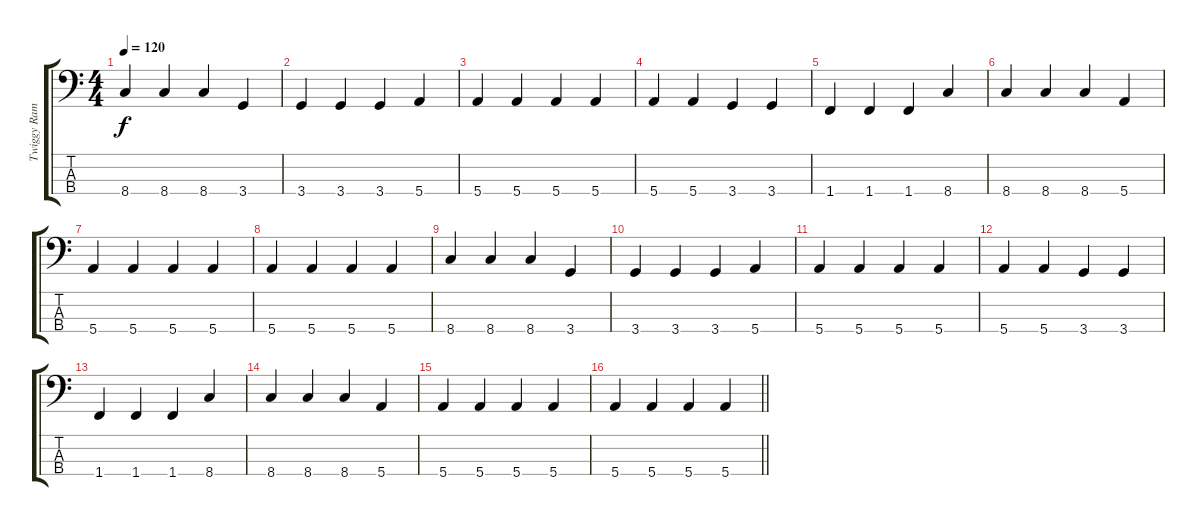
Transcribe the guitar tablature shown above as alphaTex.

\track ("Twiggy Ramirez" "Twiggy Ram") {instrument electricbassfinger}
\staff {score tabs}
\tuning (G2 D2 A1 E1) {hide}
\ts (4 4)
\tempo 120
\clef f4
\ks c
8.4.4{dy f} 8.4.4 8.4.4 3.4.4 |
3.4.4 3.4.4 3.4.4 5.4.4 |
5.4.4 5.4.4 5.4.4 5.4.4 |
5.4.4 5.4.4 3.4.4 3.4.4 |
1.4.4 1.4.4 1.4.4 8.4.4 |
8.4.4 8.4.4 8.4.4 5.4.4 |
5.4.4 5.4.4 5.4.4 5.4.4 |
5.4.4 5.4.4 5.4.4 5.4.4 |
8.4.4 8.4.4 8.4.4 3.4.4 |
3.4.4 3.4.4 3.4.4 5.4.4 |
5.4.4 5.4.4 5.4.4 5.4.4 |
5.4.4 5.4.4 3.4.4 3.4.4 |
1.4.4 1.4.4 1.4.4 8.4.4 |
8.4.4 8.4.4 8.4.4 5.4.4 |
5.4.4 5.4.4 5.4.4 5.4.4 |
\barLineRight lightlight
5.4.4 5.4.4 5.4.4 5.4.4
